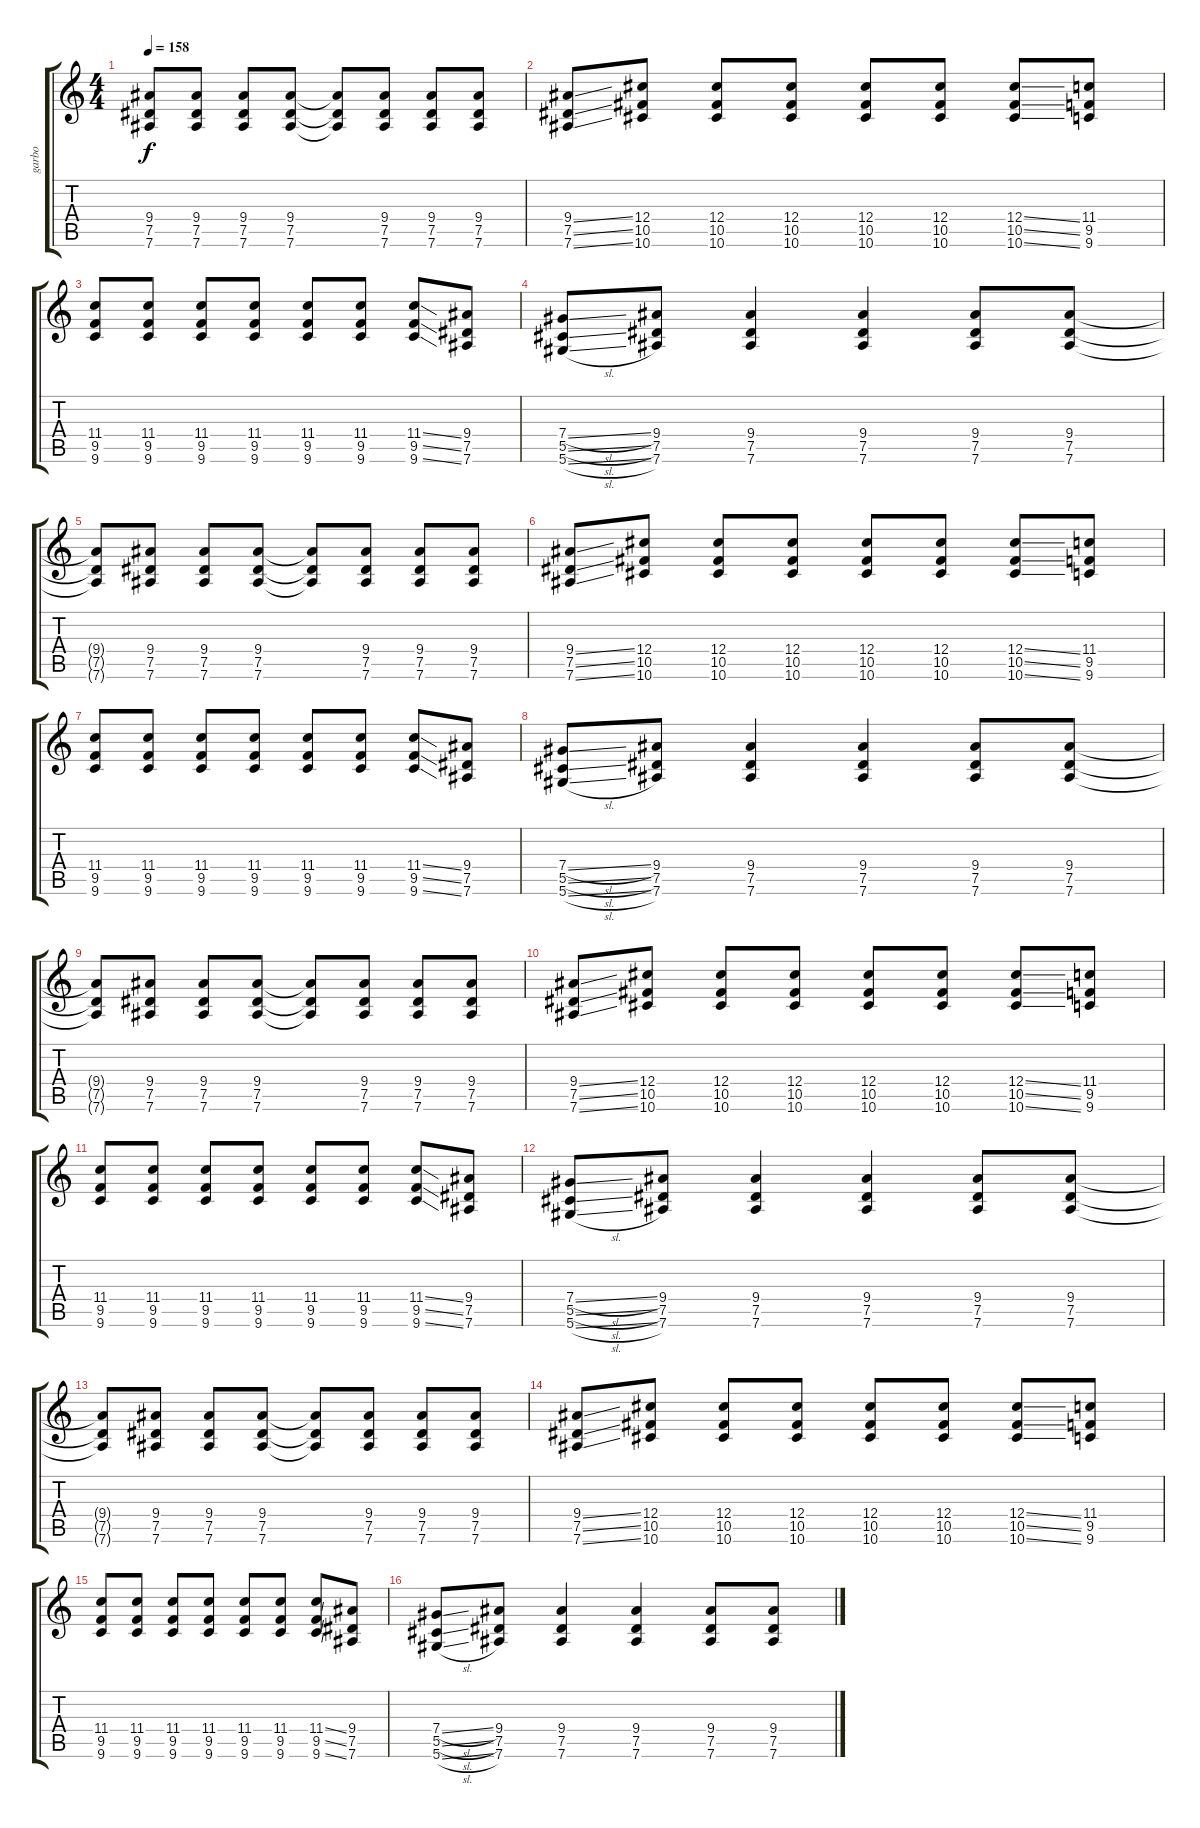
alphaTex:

\track ("garbo" "garbo") {instrument overdrivenguitar}
\staff {score tabs}
\tuning (Eb4 Bb3 Gb3 Db3 Ab2 Eb2) {hide}
\ts (4 4)
\tempo 158
\clef g2
\ks c
(9.4{t} 7.5{t} 7.6{t}).8{dy f} (9.4 7.5 7.6).8 (9.4 7.5 7.6).8 (9.4 7.5 7.6).8 (9.4{t} 7.5{t} 7.6{t}).8 (9.4 7.5 7.6).8 (9.4 7.5 7.6).8 (9.4 7.5 7.6).8 |
(9.4{ss} 7.5{ss} 7.6{ss}).8 (12.4 10.5 10.6).8 (12.4 10.5 10.6).8 (12.4 10.5 10.6).8 (12.4 10.5 10.6).8 (12.4 10.5 10.6).8 (12.4{ss} 10.5{ss} 10.6{ss}).8 (11.4 9.5 9.6).8 |
(11.4 9.5 9.6).8 (11.4 9.5 9.6).8 (11.4 9.5 9.6).8 (11.4 9.5 9.6).8 (11.4 9.5 9.6).8 (11.4 9.5 9.6).8 (11.4{ss} 9.5{ss} 9.6{ss}).8 (9.4 7.5 7.6).8 |
(7.4{sl} 5.5{sl} 5.6{sl}).8 (9.4 7.5 7.6).8 (9.4 7.5 7.6).4 (9.4 7.5 7.6).4 (9.4 7.5 7.6).8 (9.4 7.5 7.6).8 |
(9.4{t} 7.5{t} 7.6{t}).8 (9.4 7.5 7.6).8 (9.4 7.5 7.6).8 (9.4 7.5 7.6).8 (9.4{t} 7.5{t} 7.6{t}).8 (9.4 7.5 7.6).8 (9.4 7.5 7.6).8 (9.4 7.5 7.6).8 |
(9.4{ss} 7.5{ss} 7.6{ss}).8 (12.4 10.5 10.6).8 (12.4 10.5 10.6).8 (12.4 10.5 10.6).8 (12.4 10.5 10.6).8 (12.4 10.5 10.6).8 (12.4{ss} 10.5{ss} 10.6{ss}).8 (11.4 9.5 9.6).8 |
(11.4 9.5 9.6).8 (11.4 9.5 9.6).8 (11.4 9.5 9.6).8 (11.4 9.5 9.6).8 (11.4 9.5 9.6).8 (11.4 9.5 9.6).8 (11.4{ss} 9.5{ss} 9.6{ss}).8 (9.4 7.5 7.6).8 |
(7.4{sl} 5.5{sl} 5.6{sl}).8 (9.4 7.5 7.6).8 (9.4 7.5 7.6).4 (9.4 7.5 7.6).4 (9.4 7.5 7.6).8 (9.4 7.5 7.6).8 |
(9.4{t} 7.5{t} 7.6{t}).8 (9.4 7.5 7.6).8 (9.4 7.5 7.6).8 (9.4 7.5 7.6).8 (9.4{t} 7.5{t} 7.6{t}).8 (9.4 7.5 7.6).8 (9.4 7.5 7.6).8 (9.4 7.5 7.6).8 |
(9.4{ss} 7.5{ss} 7.6{ss}).8 (12.4 10.5 10.6).8 (12.4 10.5 10.6).8 (12.4 10.5 10.6).8 (12.4 10.5 10.6).8 (12.4 10.5 10.6).8 (12.4{ss} 10.5{ss} 10.6{ss}).8 (11.4 9.5 9.6).8 |
(11.4 9.5 9.6).8 (11.4 9.5 9.6).8 (11.4 9.5 9.6).8 (11.4 9.5 9.6).8 (11.4 9.5 9.6).8 (11.4 9.5 9.6).8 (11.4{ss} 9.5{ss} 9.6{ss}).8 (9.4 7.5 7.6).8 |
(7.4{sl} 5.5{sl} 5.6{sl}).8 (9.4 7.5 7.6).8 (9.4 7.5 7.6).4 (9.4 7.5 7.6).4 (9.4 7.5 7.6).8 (9.4 7.5 7.6).8 |
(9.4{t} 7.5{t} 7.6{t}).8 (9.4 7.5 7.6).8 (9.4 7.5 7.6).8 (9.4 7.5 7.6).8 (9.4{t} 7.5{t} 7.6{t}).8 (9.4 7.5 7.6).8 (9.4 7.5 7.6).8 (9.4 7.5 7.6).8 |
(9.4{ss} 7.5{ss} 7.6{ss}).8 (12.4 10.5 10.6).8 (12.4 10.5 10.6).8 (12.4 10.5 10.6).8 (12.4 10.5 10.6).8 (12.4 10.5 10.6).8 (12.4{ss} 10.5{ss} 10.6{ss}).8 (11.4 9.5 9.6).8 |
(11.4 9.5 9.6).8 (11.4 9.5 9.6).8 (11.4 9.5 9.6).8 (11.4 9.5 9.6).8 (11.4 9.5 9.6).8 (11.4 9.5 9.6).8 (11.4{ss} 9.5{ss} 9.6{ss}).8 (9.4 7.5 7.6).8 |
(7.4{sl} 5.5{sl} 5.6{sl}).8 (9.4 7.5 7.6).8 (9.4 7.5 7.6).4 (9.4 7.5 7.6).4 (9.4 7.5 7.6).8 (9.4 7.5 7.6).8
